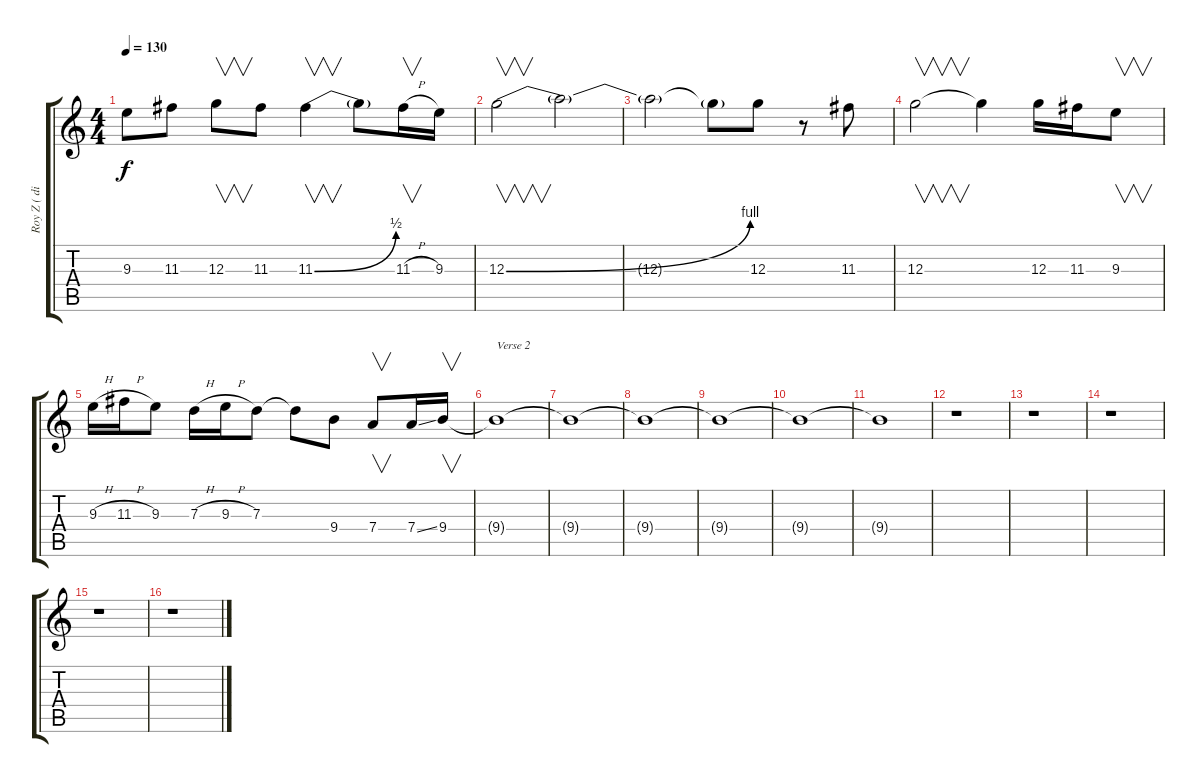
\track ("Roy Z ( distortion )" "Roy Z ( di") {instrument distortionguitar}
\staff {score tabs}
\tuning (E4 B3 G3 D3 A2 E2) {hide}
\ts (4 4)
\tempo 130
\clef g2
\ks c
9.3.8{dy f} 11.3.8 12.3.8{v} 11.3.8 11.3{be (bend 0 0 60 2)}.4{v} 11.3{t}.8 11.3{h}.16{v} 9.3.16 |
12.3{be (bend 0 0 60 4)}.2{v} 12.3{t}.2 |
12.3{t}.2 12.3{t}.8 12.3.8 r.8 11.3.8 |
12.3.2{v} 12.3{t}.4 12.3.16 11.3.16 9.3.8{v} |
9.3{h}.16 11.3{h}.16 9.3.8 7.3{h}.16 9.3{h}.16 7.3.8 7.3{t}.8 9.4.8 7.4.8{v} 7.4{ss}.16 9.4.16{v} |
9.4{t}.1{txt "Verse 2"} |
9.4{t}.1 |
9.4{t}.1 |
9.4{t}.1 |
9.4{t}.1 |
9.4{t}.1 |
r.1 |
r.1 |
r.1 |
r.1 |
r.1
